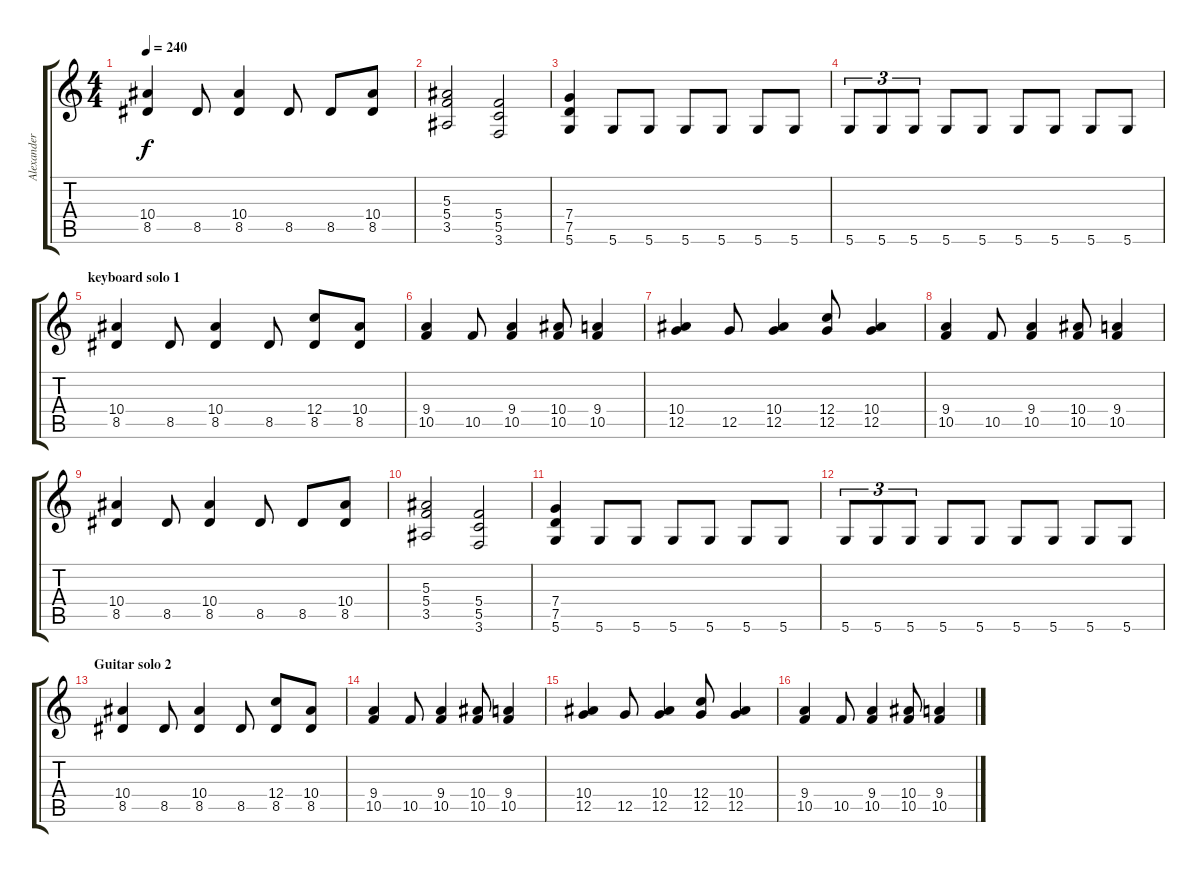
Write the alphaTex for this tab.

\track ("Alexander Kuoppala" "Alexander ") {instrument distortionguitar}
\staff {score tabs}
\tuning (D4 A3 F3 C3 G2 D2) {hide}
\ts (4 4)
\tempo 240
\clef g2
\ks c
(10.4 8.5).4{dy f} 8.5.8 (10.4 8.5).4 8.5.8 8.5.8 (10.4 8.5).8 |
(5.3 5.4 3.5).2 (5.4 5.5 3.6).2 |
(7.4 7.5 5.6).4 5.6.8 5.6.8 5.6.8 5.6.8 5.6.8 5.6.8 |
5.6.8{tu (3 2)} 5.6.8{tu (3 2)} 5.6.8{tu (3 2)} 5.6.8 5.6.8 5.6.8 5.6.8 5.6.8 5.6.8 |
\section ("" "keyboard solo 1")
(10.4 8.5).4 8.5.8 (10.4 8.5).4 8.5.8 (12.4 8.5).8 (10.4 8.5).8 |
(9.4 10.5).4 10.5.8 (9.4 10.5).4 (10.4 10.5).8 (9.4 10.5).4 |
(10.4 12.5).4 12.5.8 (10.4 12.5).4 (12.4 12.5).8 (10.4 12.5).4 |
(9.4 10.5).4 10.5.8 (9.4 10.5).4 (10.4 10.5).8 (9.4 10.5).4 |
(10.4 8.5).4 8.5.8 (10.4 8.5).4 8.5.8 8.5.8 (10.4 8.5).8 |
(5.3 5.4 3.5).2 (5.4 5.5 3.6).2 |
(7.4 7.5 5.6).4 5.6.8 5.6.8 5.6.8 5.6.8 5.6.8 5.6.8 |
5.6.8{tu (3 2)} 5.6.8{tu (3 2)} 5.6.8{tu (3 2)} 5.6.8 5.6.8 5.6.8 5.6.8 5.6.8 5.6.8 |
\section ("" "Guitar solo 2")
(10.4 8.5).4 8.5.8 (10.4 8.5).4 8.5.8 (12.4 8.5).8 (10.4 8.5).8 |
(9.4 10.5).4 10.5.8 (9.4 10.5).4 (10.4 10.5).8 (9.4 10.5).4 |
(10.4 12.5).4 12.5.8 (10.4 12.5).4 (12.4 12.5).8 (10.4 12.5).4 |
(9.4 10.5).4 10.5.8 (9.4 10.5).4 (10.4 10.5).8 (9.4 10.5).4
